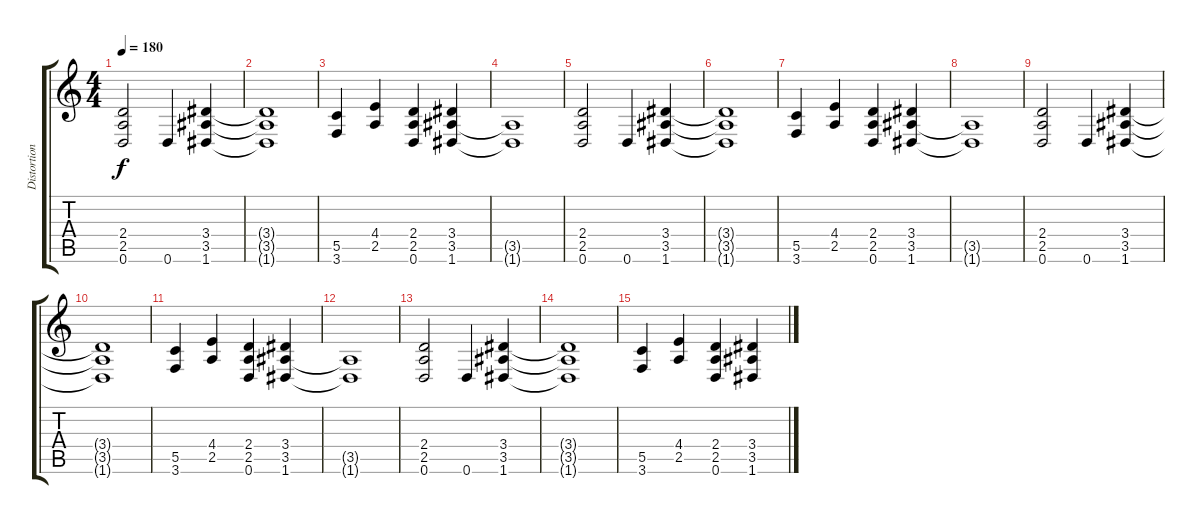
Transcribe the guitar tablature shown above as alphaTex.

\track ("Distortion # 1" "Distortion") {instrument distortionguitar}
\staff {score tabs}
\tuning (D4 A3 F3 C3 G2 D2) {hide}
\ts (4 4)
\tempo 180
\clef g2
\ks c
(2.4 2.5 0.6).2{dy f} 0.6.4 (3.4 3.5 1.6).4 |
(3.4{t} 3.5{t} 1.6{t}).1 |
(5.5 3.6).4 (4.4 2.5).4 (2.4 2.5 0.6).4 (3.4 3.5 1.6).4 |
(3.5{t} 1.6{t}).1 |
(2.4 2.5 0.6).2 0.6.4 (3.4 3.5 1.6).4 |
(3.4{t} 3.5{t} 1.6{t}).1 |
(5.5 3.6).4 (4.4 2.5).4 (2.4 2.5 0.6).4 (3.4 3.5 1.6).4 |
(3.5{t} 1.6{t}).1 |
(2.4 2.5 0.6).2 0.6.4 (3.4 3.5 1.6).4 |
(3.4{t} 3.5{t} 1.6{t}).1 |
(5.5 3.6).4 (4.4 2.5).4 (2.4 2.5 0.6).4 (3.4 3.5 1.6).4 |
(3.5{t} 1.6{t}).1 |
(2.4 2.5 0.6).2 0.6.4 (3.4 3.5 1.6).4 |
(3.4{t} 3.5{t} 1.6{t}).1 |
(5.5 3.6).4 (4.4 2.5).4 (2.4 2.5 0.6).4 (3.4 3.5 1.6).4
